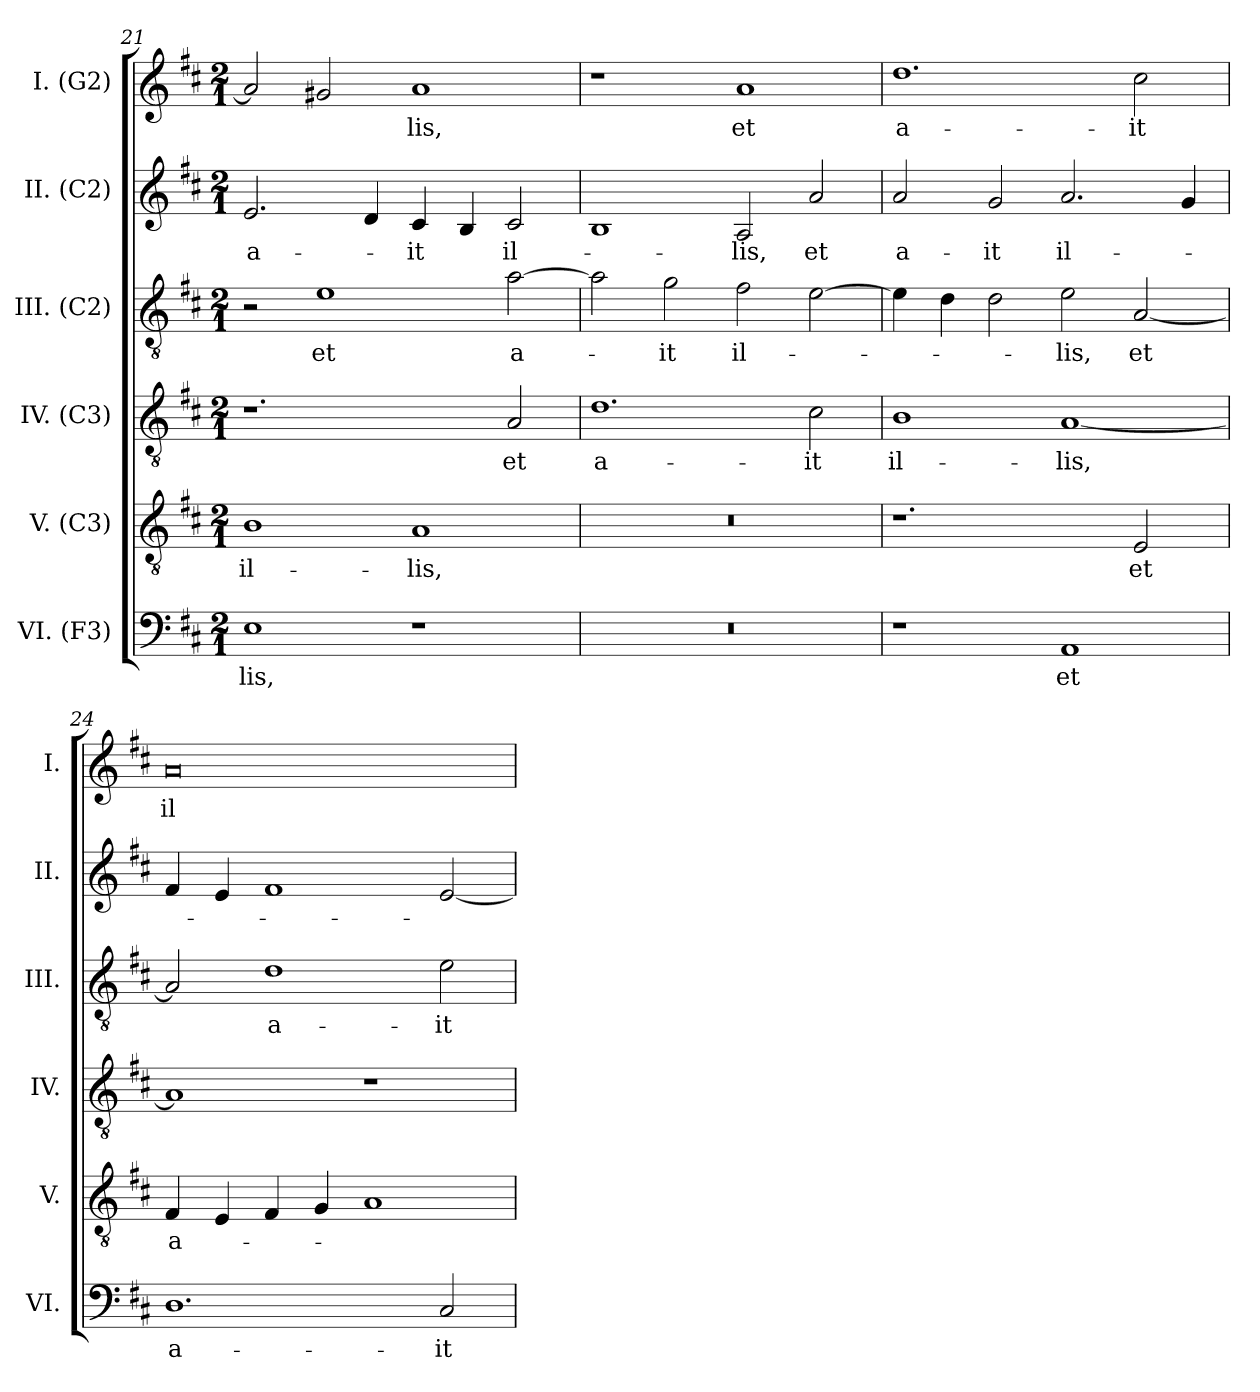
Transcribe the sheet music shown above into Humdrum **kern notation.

**kern	**text	**kern	**text	**kern	**text	**kern	**text	**kern	**text	**kern	**text
*part6	*part6	*part5	*part5	*part4	*part4	*part3	*part3	*part2	*part2	*part1	*part1
*staff6	*staff6	*staff5	*staff5	*staff4	*staff4	*staff3	*staff3	*staff2	*staff2	*staff1	*staff1
*I"VI. (F3)	*	*I"V. (C3)	*	*I"IV. (C3)	*	*I"III. (C2)	*	*I"II. (C2)	*	*I"I. (G2)	*
*I'VI.	*	*I'V.	*	*I'IV.	*	*I'III.	*	*I'II.	*	*I'I.	*
!!LO:LB:g=z
*clefF4	*	*clefGv2	*	*clefGv2	*	*clefGv2	*	*clefG2	*	*clefG2	*
*	*	*	*	*	*	*ITrd7c12	*	*	*	*	*
*k[f#c#]	*	*k[f#c#]	*	*k[f#c#]	*	*k[f#c#]	*	*k[f#c#]	*	*k[f#c#]	*
*D:	*	*D:	*	*D:	*	*D:	*	*D:	*	*D:	*
*M2/1	*	*M2/1	*	*M2/1	*	*M2/1	*	*M2/1	*	*M2/1	*
=21	=21	=21	=21	=21	=21	=21	=21	=21	=21	=21	=21
!	!LO:LY:b:color=#000000	!	!	!	!	!	!	!	!	!	!
!	!	!	!LO:LY:b:color=#000000	!	!	!	!	!	!	!	!
!	!	!	!	!	!	!	!	!	!LO:LY:b:color=#000000	!	!
1Ei	-lis,	1Bi	il-	1.r	.	2r	.	2.ei/	a-	2ai/]	.
!	!	!	!	!	!	!	!LO:LY:b:color=#000000	!	!	!	!
.	.	.	.	.	.	1Ei	et	.	.	2g#i/	.
.	.	.	.	.	.	.	.	4di/	.	.	.
!	!	!	!LO:LY:b:color=#000000	!	!	!	!	!	!	!	!
!	!	!	!	!	!	!	!	!	!LO:LY:b:color=#000000	!	!
!	!	!	!	!	!	!	!	!	!	!	!LO:LY:b:color=#000000
1r	.	1Ai	-lis,	.	.	.	.	4c#i/	-it	1ai	-lis,
.	.	.	.	.	.	.	.	4Bi/	.	.	.
!	!	!	!	!	!LO:LY:b:color=#000000	!	!	!	!	!	!
!	!	!	!	!	!	!	!LO:LY:b:color=#000000	!	!	!	!
!	!	!	!	!	!	!	!	!	!LO:LY:b:color=#000000	!	!
.	.	.	.	2Ai/	et	[2Ai\	a-	2c#i/	il-	.	.
=22	=22	=22	=22	=22	=22	=22	=22	=22	=22	=22	=22
!LO:N:vis=1	!	!LO:N:vis=1	!	!	!	!	!	!	!	!	!
!	!	!	!	!	!LO:LY:b:color=#000000	!	!	!	!	!	!
0r	.	0r	.	1.di	a-	2Ai\]	.	1Bi	.	1r	.
!	!	!	!	!	!	!	!LO:LY:b:color=#000000	!	!	!	!
.	.	.	.	.	.	2Gi\	-it	.	.	.	.
!	!	!	!	!	!	!	!LO:LY:b:color=#000000	!	!	!	!
!	!	!	!	!	!	!	!	!	!LO:LY:b:color=#000000	!	!
!	!	!	!	!	!	!	!	!	!	!	!LO:LY:b:color=#000000
.	.	.	.	.	.	2F#i\	il-	2Ai/	-lis,	1ai	et
!	!	!	!	!	!LO:LY:b:color=#000000	!	!	!	!	!	!
!	!	!	!	!	!	!	!	!	!LO:LY:b:color=#000000	!	!
.	.	.	.	2c#i\	-it	[2Ei\	.	2ai/	et	.	.
=23	=23	=23	=23	=23	=23	=23	=23	=23	=23	=23	=23
!	!	!	!	!	!LO:LY:b:color=#000000	!	!	!	!	!	!
!	!	!	!	!	!	!	!	!	!LO:LY:b:color=#000000	!	!
!	!	!	!	!	!	!	!	!	!	!	!LO:LY:b:color=#000000
1r	.	1.r	.	1Bi	il-	4Ei\]	.	2ai/	a-	1.ddi	a-
.	.	.	.	.	.	4Di\	.	.	.	.	.
!	!	!	!	!	!	!	!	!	!LO:LY:b:color=#000000	!	!
.	.	.	.	.	.	2Di\	.	2gi/	-it	.	.
!	!LO:LY:b:color=#000000	!	!	!	!	!	!	!	!	!	!
!	!	!	!	!	!LO:LY:b:color=#000000	!	!	!	!	!	!
!	!	!	!	!	!	!	!LO:LY:b:color=#000000	!	!	!	!
!	!	!	!	!	!	!	!	!	!LO:LY:b:color=#000000	!	!
1AAi	et	.	.	[1Ai	-lis,	2Ei\	-lis,	2.ai/	il-	.	.
!	!	!	!LO:LY:b:color=#000000	!	!	!	!	!	!	!	!
!	!	!	!	!	!	!	!LO:LY:b:color=#000000	!	!	!	!
!	!	!	!	!	!	!	!	!	!	!	!LO:LY:b:color=#000000
.	.	2Ei/	et	.	.	[2AAi/	et	.	.	2cc#i\	-it
.	.	.	.	.	.	.	.	4gi/	.	.	.
=24	=24	=24	=24	=24	=24	=24	=24	=24	=24	=24	=24
!	!LO:LY:b:color=#000000	!	!	!	!	!	!	!	!	!	!
!	!	!	!LO:LY:b:color=#000000	!	!	!	!	!	!	!	!
!	!	!	!	!	!	!	!	!	!	!	!LO:LY:b:color=#000000
1.Di	a-	4F#i/	a-	1Ai]	.	2AAi/]	.	4f#i/	.	0ai	il-
.	.	4Ei/	.	.	.	.	.	4ei/	.	.	.
!	!	!	!	!	!	!	!LO:LY:b:color=#000000	!	!	!	!
.	.	4F#i/	.	.	.	1Di	a-	1f#i	.	.	.
.	.	4Gi/	.	.	.	.	.	.	.	.	.
.	.	1Ai	.	1r	.	.	.	.	.	.	.
!	!LO:LY:b:color=#000000	!	!	!	!	!	!	!	!	!	!
!	!	!	!	!	!	!	!LO:LY:b:color=#000000	!	!	!	!
2C#i/	-it	.	.	.	.	2Ei\	-it	[2ei/	.	.	.
=	=	=	=	=	=	=	=	=	=	=	=
*-	*-	*-	*-	*-	*-	*-	*-	*-	*-	*-	*-
